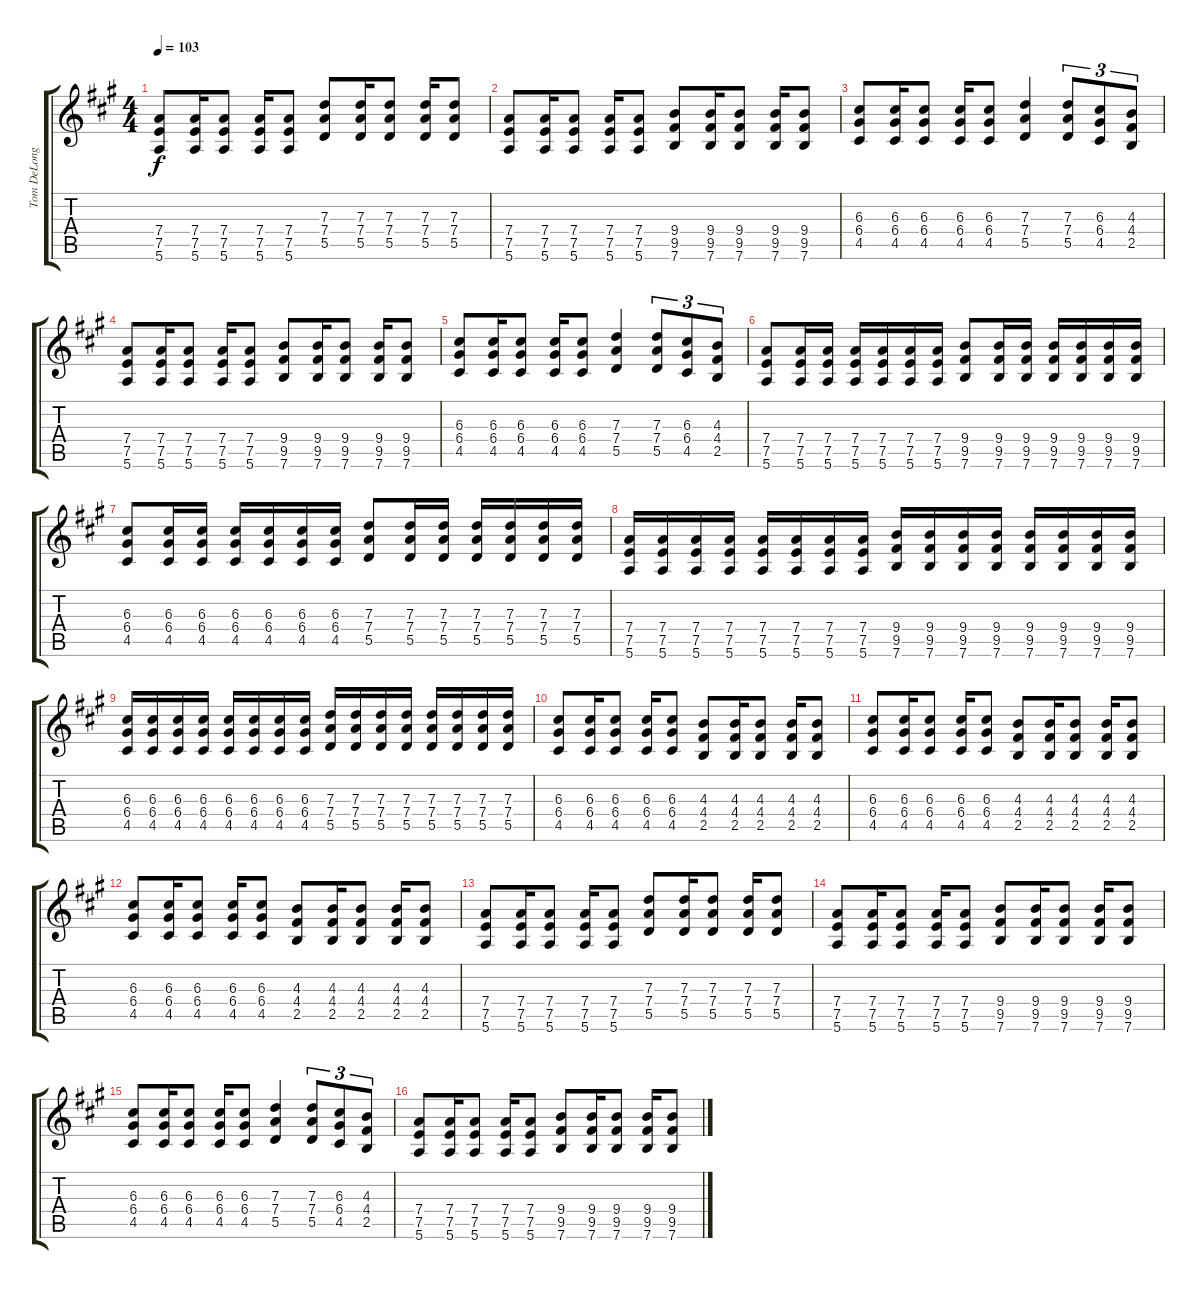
\track ("Tom DeLonge (E-Gitarre)" "Tom DeLong") {instrument distortionguitar}
\staff {score tabs}
\tuning (E4 B3 G3 D3 A2 E2) {hide}
\ts (4 4)
\tempo 103
\clef g2
\ks a
(7.4 7.5 5.6).8{dy f} (7.4 7.5 5.6).16 (7.4 7.5 5.6).8 (7.4 7.5 5.6).16 (7.4 7.5 5.6).8 (7.3 7.4 5.5).8 (7.3 7.4 5.5).16 (7.3 7.4 5.5).8 (7.3 7.4 5.5).16 (7.3 7.4 5.5).8 |
(7.4 7.5 5.6).8 (7.4 7.5 5.6).16 (7.4 7.5 5.6).8 (7.4 7.5 5.6).16 (7.4 7.5 5.6).8 (9.4 9.5 7.6).8 (9.4 9.5 7.6).16 (9.4 9.5 7.6).8 (9.4 9.5 7.6).16 (9.4 9.5 7.6).8 |
(6.3 6.4 4.5).8 (6.3 6.4 4.5).16 (6.3 6.4 4.5).8 (6.3 6.4 4.5).16 (6.3 6.4 4.5).8 (7.3 7.4 5.5).4 (7.3 7.4 5.5).8{tu (3 2)} (6.3 6.4 4.5).8{tu (3 2)} (4.3 4.4 2.5).8{tu (3 2)} |
(7.4 7.5 5.6).8 (7.4 7.5 5.6).16 (7.4 7.5 5.6).8 (7.4 7.5 5.6).16 (7.4 7.5 5.6).8 (9.4 9.5 7.6).8 (9.4 9.5 7.6).16 (9.4 9.5 7.6).8 (9.4 9.5 7.6).16 (9.4 9.5 7.6).8 |
(6.3 6.4 4.5).8 (6.3 6.4 4.5).16 (6.3 6.4 4.5).8 (6.3 6.4 4.5).16 (6.3 6.4 4.5).8 (7.3 7.4 5.5).4 (7.3 7.4 5.5).8{tu (3 2)} (6.3 6.4 4.5).8{tu (3 2)} (4.3 4.4 2.5).8{tu (3 2)} |
(7.4 7.5 5.6).8{instrument distortionguitar} (7.4 7.5 5.6).16{instrument electricguitarmuted} (7.4 7.5 5.6).16 (7.4 7.5 5.6).16 (7.4 7.5 5.6).16 (7.4 7.5 5.6).16 (7.4 7.5 5.6).16 (9.4 9.5 7.6).8{instrument distortionguitar} (9.4 9.5 7.6).16{instrument electricguitarmuted} (9.4 9.5 7.6).16 (9.4 9.5 7.6).16 (9.4 9.5 7.6).16 (9.4 9.5 7.6).16 (9.4 9.5 7.6).16 |
(6.3 6.4 4.5).8{instrument distortionguitar} (6.3 6.4 4.5).16{instrument electricguitarmuted} (6.3 6.4 4.5).16 (6.3 6.4 4.5).16 (6.3 6.4 4.5).16 (6.3 6.4 4.5).16 (6.3 6.4 4.5).16 (7.3 7.4 5.5).8{instrument distortionguitar} (7.3 7.4 5.5).16{instrument electricguitarmuted} (7.3 7.4 5.5).16 (7.3 7.4 5.5).16 (7.3 7.4 5.5).16 (7.3 7.4 5.5).16 (7.3 7.4 5.5).16 |
(7.4 7.5 5.6).16{instrument electricguitarmuted} (7.4 7.5 5.6).16 (7.4 7.5 5.6).16 (7.4 7.5 5.6).16 (7.4 7.5 5.6).16 (7.4 7.5 5.6).16 (7.4 7.5 5.6).16 (7.4 7.5 5.6).16 (9.4 9.5 7.6).16 (9.4 9.5 7.6).16 (9.4 9.5 7.6).16 (9.4 9.5 7.6).16 (9.4 9.5 7.6).16 (9.4 9.5 7.6).16 (9.4 9.5 7.6).16 (9.4 9.5 7.6).16 |
(6.3 6.4 4.5).16 (6.3 6.4 4.5).16 (6.3 6.4 4.5).16 (6.3 6.4 4.5).16 (6.3 6.4 4.5).16 (6.3 6.4 4.5).16 (6.3 6.4 4.5).16 (6.3 6.4 4.5).16 (7.3 7.4 5.5).16 (7.3 7.4 5.5).16 (7.3 7.4 5.5).16 (7.3 7.4 5.5).16 (7.3 7.4 5.5).16{volume 10 instrument distortionguitar} (7.3 7.4 5.5).16{volume 11} (7.3 7.4 5.5).16{volume 12} (7.3 7.4 5.5).16{volume 13} |
(6.3 6.4 4.5).8 (6.3 6.4 4.5).16 (6.3 6.4 4.5).8 (6.3 6.4 4.5).16 (6.3 6.4 4.5).8 (4.3 4.4 2.5).8 (4.3 4.4 2.5).16 (4.3 4.4 2.5).8 (4.3 4.4 2.5).16 (4.3 4.4 2.5).8 |
(6.3 6.4 4.5).8 (6.3 6.4 4.5).16 (6.3 6.4 4.5).8 (6.3 6.4 4.5).16 (6.3 6.4 4.5).8 (4.3 4.4 2.5).8 (4.3 4.4 2.5).16 (4.3 4.4 2.5).8 (4.3 4.4 2.5).16 (4.3 4.4 2.5).8 |
(6.3 6.4 4.5).8 (6.3 6.4 4.5).16 (6.3 6.4 4.5).8 (6.3 6.4 4.5).16 (6.3 6.4 4.5).8 (4.3 4.4 2.5).8 (4.3 4.4 2.5).16 (4.3 4.4 2.5).8 (4.3 4.4 2.5).16 (4.3 4.4 2.5).8 |
(7.4 7.5 5.6).8 (7.4 7.5 5.6).16 (7.4 7.5 5.6).8 (7.4 7.5 5.6).16 (7.4 7.5 5.6).8 (7.3 7.4 5.5).8 (7.3 7.4 5.5).16 (7.3 7.4 5.5).8 (7.3 7.4 5.5).16 (7.3 7.4 5.5).8 |
(7.4 7.5 5.6).8 (7.4 7.5 5.6).16 (7.4 7.5 5.6).8 (7.4 7.5 5.6).16 (7.4 7.5 5.6).8 (9.4 9.5 7.6).8 (9.4 9.5 7.6).16 (9.4 9.5 7.6).8 (9.4 9.5 7.6).16 (9.4 9.5 7.6).8 |
(6.3 6.4 4.5).8 (6.3 6.4 4.5).16 (6.3 6.4 4.5).8 (6.3 6.4 4.5).16 (6.3 6.4 4.5).8 (7.3 7.4 5.5).4 (7.3 7.4 5.5).8{tu (3 2)} (6.3 6.4 4.5).8{tu (3 2)} (4.3 4.4 2.5).8{tu (3 2)} |
(7.4 7.5 5.6).8 (7.4 7.5 5.6).16 (7.4 7.5 5.6).8 (7.4 7.5 5.6).16 (7.4 7.5 5.6).8 (9.4 9.5 7.6).8 (9.4 9.5 7.6).16 (9.4 9.5 7.6).8 (9.4 9.5 7.6).16 (9.4 9.5 7.6).8
